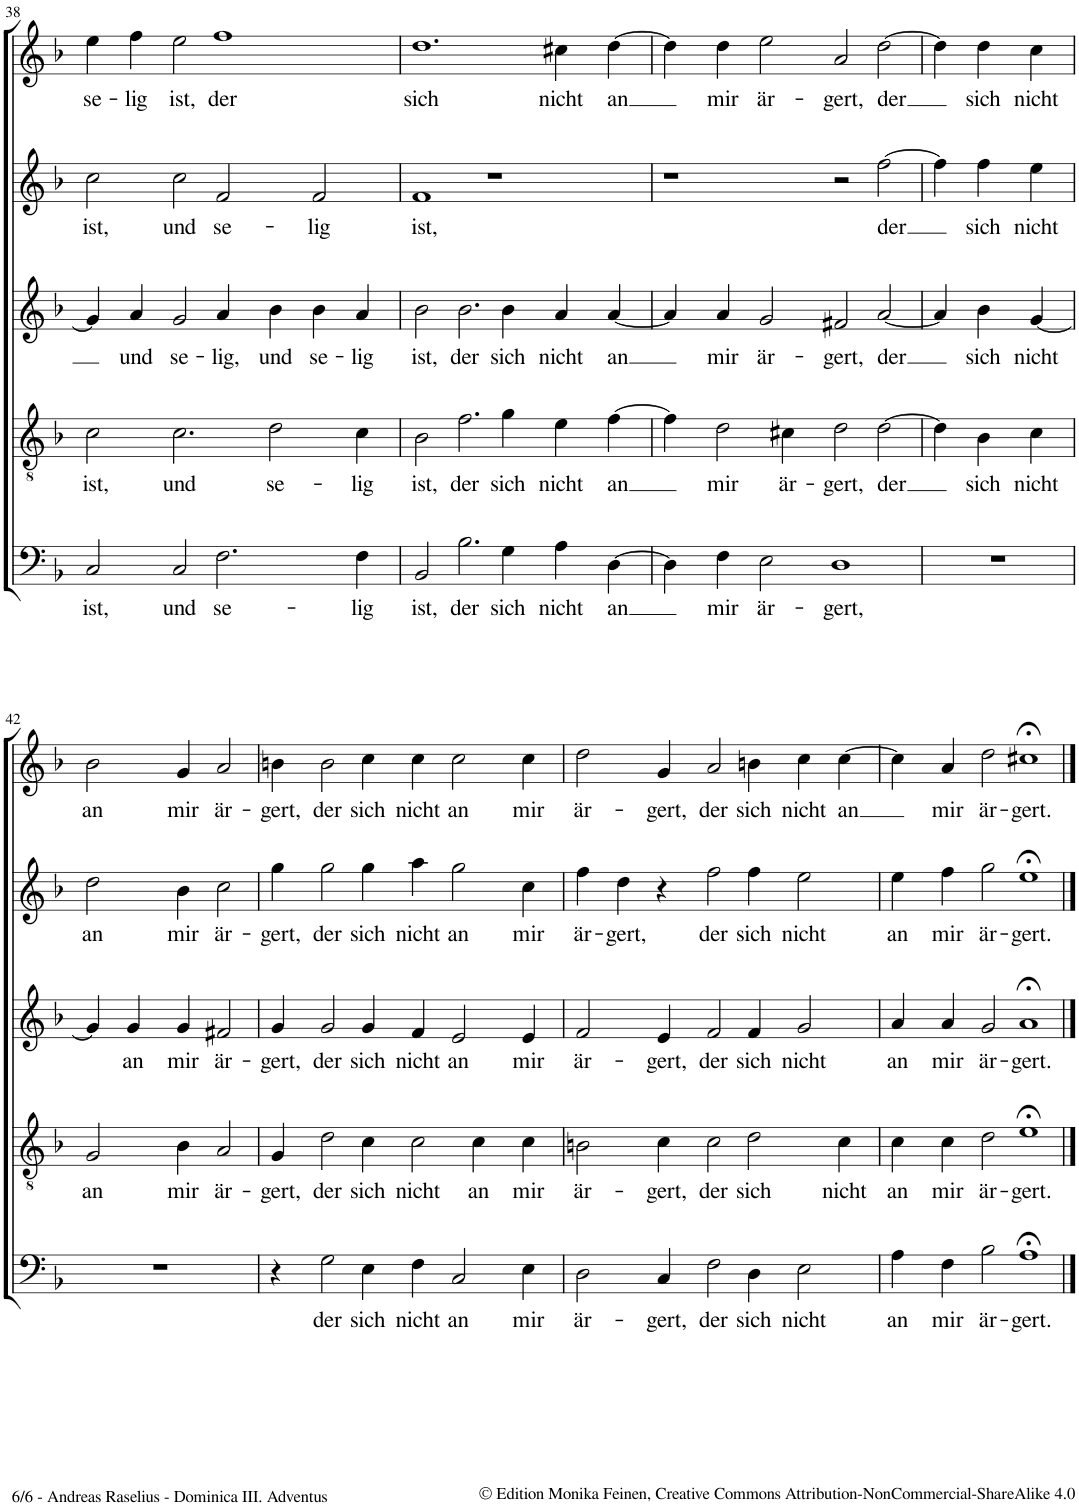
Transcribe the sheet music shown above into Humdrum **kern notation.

**kern	**text	**kern	**text	**kern	**text	**kern	**text	**kern	**text
*part5	*part5	*part4	*part4	*part3	*part3	*part2	*part2	*part1	*part1
*staff5	*staff5	*staff4	*staff4	*staff3	*staff3	*staff2	*staff2	*staff1	*staff1
*I"Bassus	*	*I"Tenor [Phrygius]	*	*I"Altus	*	*I"Quintus	*	*I"Cantus	*
!!LO:PB:g=z
*clefF4	*	*clefGv2	*	*clefG2	*	*clefG2	*	*clefG2	*
*k[b-]	*	*k[b-]	*	*k[b-]	*	*k[b-]	*	*k[b-]	*
*M4/2	*	*M4/2	*	*M4/2	*	*M4/2	*	*M4/2	*
=38	=38	=38	=38	=38	=38	=38	=38	=38	=38
!	!LO:LY:b	!	!LO:LY:b	!	!	!	!LO:LY:b	!	!LO:LY:b
2C/	ist,	2c\	ist,	4g/]	.	2cc\	ist,	4ee\	se-
!	!	!	!	!	!LO:LY:b	!	!	!	!LO:LY:b
.	.	.	.	4a/	und	.	.	4ff\	-lig
!	!LO:LY:b	!	!LO:LY:b	!	!LO:LY:b	!	!LO:LY:b	!	!LO:LY:b
2C/	und	2.c\	und	2g/	se-	2cc\	und	2ee\	ist,
!	!LO:LY:b	!	!	!	!LO:LY:b	!	!LO:LY:b	!	!LO:LY:b
2.F\	se-	.	.	4a/	-lig,	2f/	se-	1ff	der
!	!	!	!LO:LY:b	!	!LO:LY:b	!	!	!	!
.	.	2d\	se-	4b-\	und	.	.	.	.
!	!	!	!	!	!LO:LY:b	!	!LO:LY:b	!	!
.	.	.	.	4b-\	se-	2f/	-lig	.	.
!	!LO:LY:b	!	!LO:LY:b	!	!LO:LY:b	!	!	!	!
4F\	-lig	4c\	-lig	4a/	-lig	.	.	.	.
=39	=39	=39	=39	=39	=39	=39	=39	=39	=39
!	!LO:LY:b	!	!LO:LY:b	!	!LO:LY:b	!	!LO:LY:b	!	!LO:LY:b
2BB-/	ist,	2B-\	ist,	2b-\	ist,	1f	ist,	1.dd	sich
!	!LO:LY:b	!	!LO:LY:b	!	!LO:LY:b	!	!	!	!
2.B-\	der	2.f\	der	2.b-\	der	.	.	.	.
.	.	.	.	.	.	1r	.	.	.
!	!LO:LY:b	!	!LO:LY:b	!	!LO:LY:b	!	!	!	!
4G\	sich	4g\	sich	4b-\	sich	.	.	.	.
!	!LO:LY:b	!	!LO:LY:b	!	!LO:LY:b	!	!	!	!LO:LY:b
4A\	nicht	4e\	nicht	4a/	nicht	.	.	4cc#X\	nicht
!	!LO:LY:b	!	!LO:LY:b	!	!LO:LY:b	!	!	!	!LO:LY:b
[4D\	an	[4f\	an	[4a/	an	.	.	[4dd\	an
=40	=40	=40	=40	=40	=40	=40	=40	=40	=40
4D\]	.	4f\]	.	4a/]	.	1r	.	4dd\]	.
!	!LO:LY:b	!	!LO:LY:b	!	!LO:LY:b	!	!	!	!LO:LY:b
4F\	mir	2d\	mir	4a/	mir	.	.	4dd\	mir
!	!LO:LY:b	!	!	!	!LO:LY:b	!	!	!	!LO:LY:b
2E\	är-	.	.	2g/	är-	.	.	2ee\	är-
!	!	!	!LO:LY:b	!	!	!	!	!	!
.	.	4c#X\	är-	.	.	.	.	.	.
!	!LO:LY:b	!	!LO:LY:b	!	!LO:LY:b	!	!	!	!LO:LY:b
1D	-gert,	2d\	-gert,	2f#X/	-gert,	2r	.	2a/	-gert,
!	!	!	!LO:LY:b	!	!LO:LY:b	!	!LO:LY:b	!	!LO:LY:b
.	.	[2d\	der	[2a/	der	[2ff\	der	[2dd\	der
=41	=41	=41	=41	=41	=41	=41	=41	=41	=41
0r	.	4d\]	.	4a/]	.	4ff\]	.	4dd\]	.
!	!	!	!LO:LY:b	!	!LO:LY:b	!	!LO:LY:b	!	!LO:LY:b
.	.	4B-\	sich	4b-\	sich	4ff\	sich	4dd\	sich
!	!	!	!LO:LY:b	!	!LO:LY:b	!	!LO:LY:b	!	!LO:LY:b
.	.	4c\	nicht	[4g/	nicht	4ee\	nicht	4cc\	nicht
.	.	1ryy	.	1ryy	.	1ryy	.	1ryy	.
.	.	4ryy	.	4ryy	.	4ryy	.	4ryy	.
!!LO:LB:g=z
=42	=42	=42	=42	=42	=42	=42	=42	=42	=42
!	!	!	!LO:LY:b	!	!	!	!LO:LY:b	!	!LO:LY:b
0r	.	2G/	an	4g/]	.	2dd\	an	2b-\	an
!	!	!	!	!	!LO:LY:b	!	!	!	!
.	.	.	.	4g/	an	.	.	.	.
!	!	!	!LO:LY:b	!	!LO:LY:b	!	!LO:LY:b	!	!LO:LY:b
.	.	4B-\	mir	4g/	mir	4b-\	mir	4g/	mir
!	!	!	!LO:LY:b	!	!LO:LY:b	!	!LO:LY:b	!	!LO:LY:b
.	.	2A/	är-	2f#X/	är-	2cc\	är-	2a/	är-
.	.	2.ryy	.	2.ryy	.	2.ryy	.	2.ryy	.
=43	=43	=43	=43	=43	=43	=43	=43	=43	=43
!	!	!	!LO:LY:b	!	!LO:LY:b	!	!LO:LY:b	!	!LO:LY:b
4r	.	4G/	-gert,	4g/	-gert,	4gg\	-gert,	4bn\	-gert,
!	!LO:LY:b	!	!LO:LY:b	!	!LO:LY:b	!	!LO:LY:b	!	!LO:LY:b
2G\	der	2d\	der	2g/	der	2gg\	der	2b\	der
!	!LO:LY:b	!	!LO:LY:b	!	!LO:LY:b	!	!LO:LY:b	!	!LO:LY:b
4E\	sich	4c\	sich	4g/	sich	4gg\	sich	4cc\	sich
!	!LO:LY:b	!	!LO:LY:b	!	!LO:LY:b	!	!LO:LY:b	!	!LO:LY:b
4F\	nicht	2c\	nicht	4f/	nicht	4aa\	nicht	4cc\	nicht
!	!LO:LY:b	!	!	!	!LO:LY:b	!	!LO:LY:b	!	!LO:LY:b
2C/	an	.	.	2e/	an	2gg\	an	2cc\	an
!	!	!	!LO:LY:b	!	!	!	!	!	!
.	.	4c\	an	.	.	.	.	.	.
!	!LO:LY:b	!	!LO:LY:b	!	!LO:LY:b	!	!LO:LY:b	!	!LO:LY:b
4E\	mir	4c\	mir	4e/	mir	4cc\	mir	4cc\	mir
=44	=44	=44	=44	=44	=44	=44	=44	=44	=44
!	!LO:LY:b	!	!LO:LY:b	!	!LO:LY:b	!	!LO:LY:b	!	!LO:LY:b
2D\	är-	2Bn\	är-	2f/	är-	4ff\	är-	2dd\	är-
!	!	!	!	!	!	!	!LO:LY:b	!	!
.	.	.	.	.	.	4dd\	-gert,	.	.
!	!LO:LY:b	!	!LO:LY:b	!	!LO:LY:b	!	!	!	!LO:LY:b
4C/	-gert,	4c\	-gert,	4e/	-gert,	4r	.	4g/	-gert,
!	!LO:LY:b	!	!LO:LY:b	!	!LO:LY:b	!	!LO:LY:b	!	!LO:LY:b
2F\	der	2c\	der	2f/	der	2ff\	der	2a/	der
!	!LO:LY:b	!	!LO:LY:b	!	!LO:LY:b	!	!LO:LY:b	!	!LO:LY:b
4D\	sich	2d\	sich	4f/	sich	4ff\	sich	4bn\	sich
!	!LO:LY:b	!	!	!	!LO:LY:b	!	!LO:LY:b	!	!LO:LY:b
2E\	nicht	.	.	2g/	nicht	2ee\	nicht	4cc\	nicht
!	!	!	!LO:LY:b	!	!	!	!	!	!LO:LY:b
.	.	4c\	nicht	.	.	.	.	[4cc\	an
=45	=45	=45	=45	=45	=45	=45	=45	=45	=45
!	!LO:LY:b	!	!LO:LY:b	!	!LO:LY:b	!	!LO:LY:b	!	!
4A\	an	4c\	an	4a/	an	4ee\	an	4cc\]	.
!	!LO:LY:b	!	!LO:LY:b	!	!LO:LY:b	!	!LO:LY:b	!	!LO:LY:b
4F\	mir	4c\	mir	4a/	mir	4ff\	mir	4a/	mir
!	!LO:LY:b	!	!LO:LY:b	!	!LO:LY:b	!	!LO:LY:b	!	!LO:LY:b
2B-\	är-	2d\	är-	2g/	är-	2gg\	är-	2dd\	är-
!	!LO:LY:b	!	!LO:LY:b	!	!LO:LY:b	!	!LO:LY:b	!	!LO:LY:b
1A;<	-gert.	1e;<	-gert.	1a;<	-gert.	1ee;<	-gert.	1cc#X;<	-gert.
==	==	==	==	==	==	==	==	==	==
*-	*-	*-	*-	*-	*-	*-	*-	*-	*-
